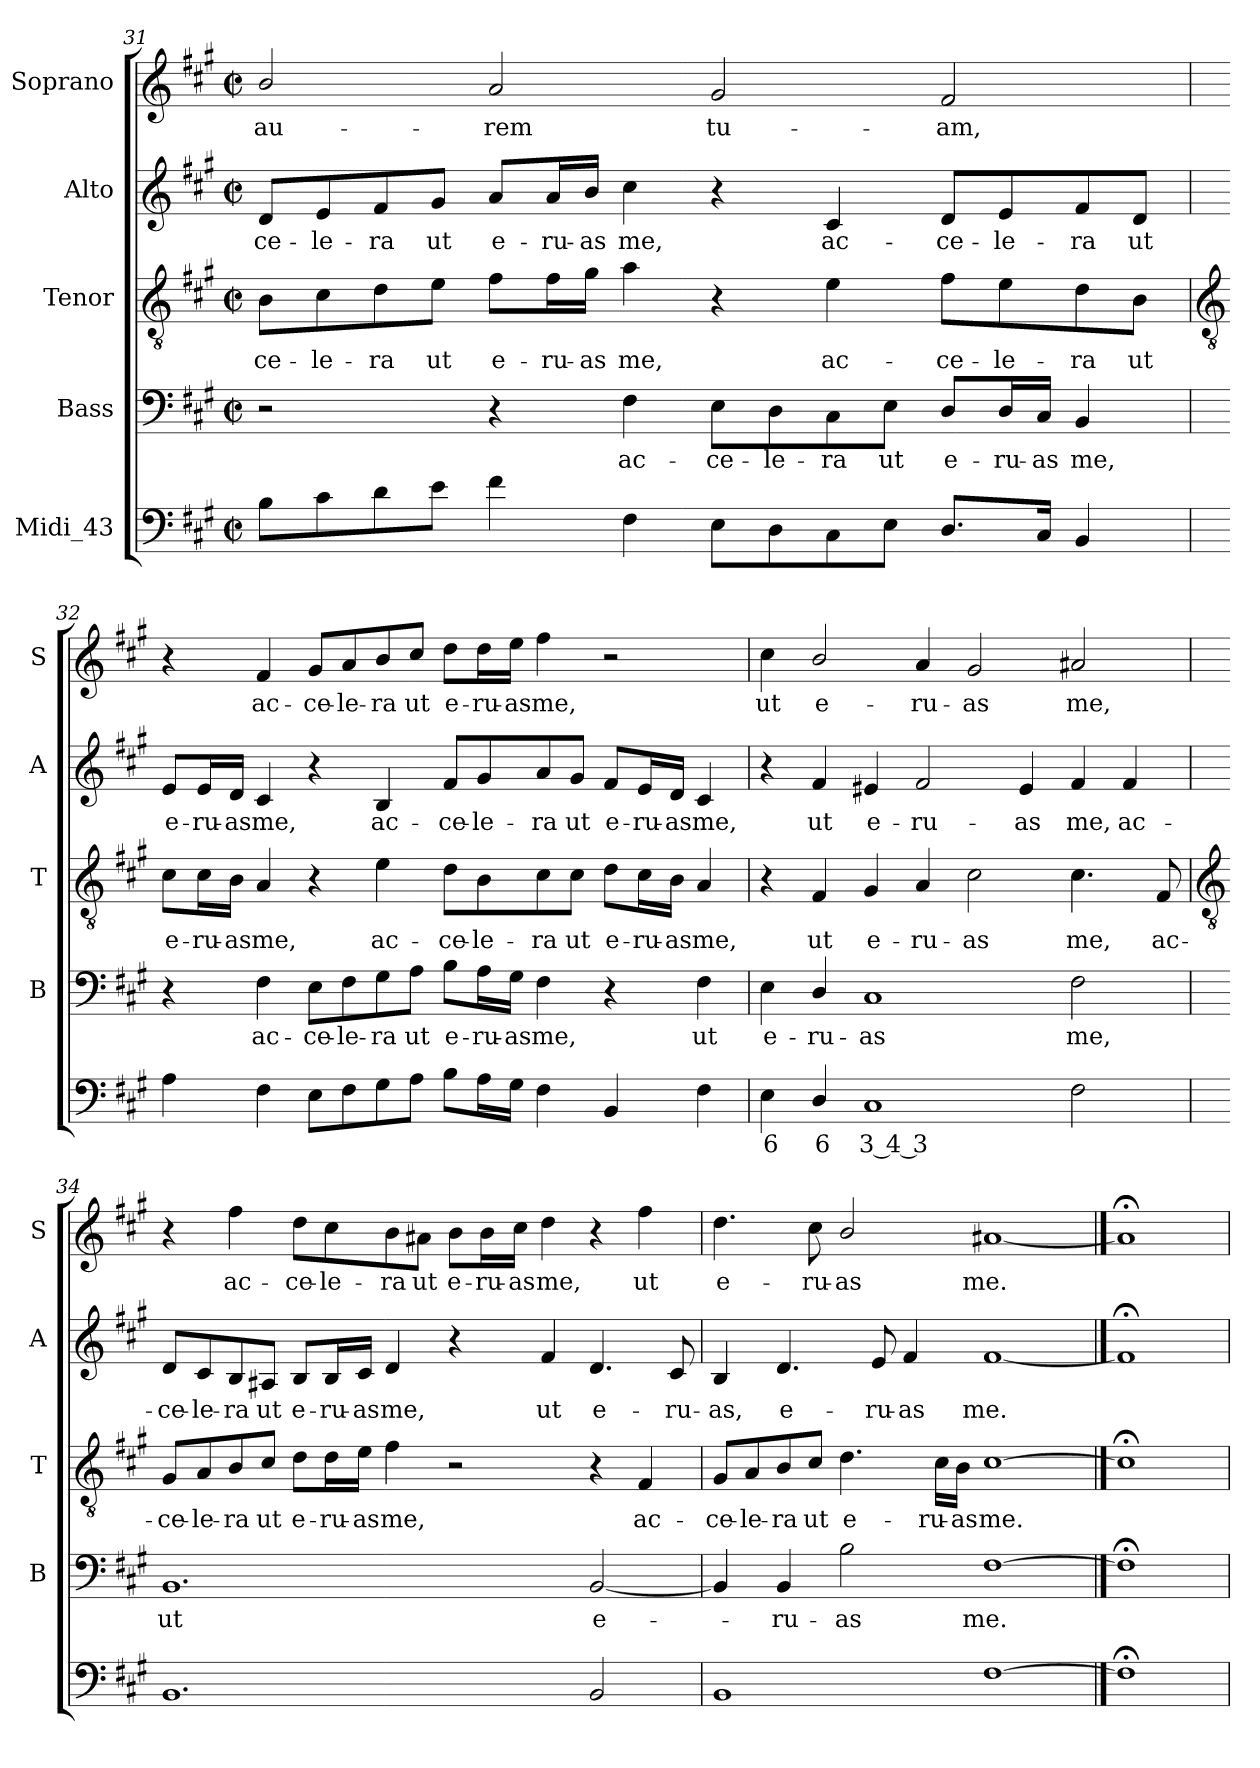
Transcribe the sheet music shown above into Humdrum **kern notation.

**kern	**text	**kern	**text	**kern	**text	**kern	**text	**kern	**text
*part5	*part5	*part4	*part4	*part3	*part3	*part2	*part2	*part1	*part1
*staff5	*staff5	*staff4	*staff4	*staff3	*staff3	*staff2	*staff2	*staff1	*staff1
*I"Midi_43	*	*I"Bass	*	*I"Tenor	*	*I"Alto	*	*I"Soprano	*
*	*	*I'B	*	*I'T	*	*I'A	*	*I'S	*
*clefF4	*	*clefF4	*	*clefGv2	*	*clefG2	*	*clefG2	*
*k[f#c#g#]	*	*k[f#c#g#]	*	*k[f#c#g#]	*	*k[f#c#g#]	*	*k[f#c#g#]	*
*A:	*	*A:	*	*A:	*	*A:	*	*A:	*
*M4/2	*	*M4/2	*	*M4/2	*	*M4/2	*	*M4/2	*
*met(c|)	*	*met(c|)	*	*met(c|)	*	*met(c|)	*	*met(c|)	*
=31	=31	=31	=31	=31	=31	=31	=31	=31	=31
!	!	!	!	!	!LO:LY:b	!	!LO:LY:b	!	!LO:LY:b
8BL	.	2r	.	8B\L	-ce-	8d/L	-ce-	2b/	au-
!	!	!	!	!	!LO:LY:b	!	!LO:LY:b	!	!
8c#	.	.	.	8c#\	-le-	8e/	-le-	.	.
!	!	!	!	!	!LO:LY:b	!	!LO:LY:b	!	!
8d	.	.	.	8d\	-ra	8f#/	-ra	.	.
!	!	!	!	!	!LO:LY:b	!	!LO:LY:b	!	!
8eJ	.	.	.	8e\J	ut	8g#/J	ut	.	.
!	!	!	!	!	!LO:LY:b	!	!LO:LY:b	!	!LO:LY:b
4f#	.	4r	.	8f#\L	e-	8a/L	e-	2a	-rem
!	!	!	!	!	!LO:LY:b	!	!LO:LY:b	!	!
.	.	.	.	16f#\L	-ru-	16a/L	-ru-	.	.
!	!	!	!	!	!LO:LY:b	!	!LO:LY:b	!	!
.	.	.	.	16g#\JJ	-as	16b/JJ	-as	.	.
!	!	!	!LO:LY:b	!	!LO:LY:b	!	!LO:LY:b	!	!
4F#	.	4F#	ac-	4a	me,	4cc#\	me,	.	.
!	!	!	!LO:LY:b	!	!	!	!	!	!LO:LY:b
8EL	.	8E\L	-ce-	4r	.	4r	.	2g#	tu-
!	!	!	!LO:LY:b	!	!	!	!	!	!
8D	.	8D\	-le-	.	.	.	.	.	.
!	!	!	!LO:LY:b	!	!LO:LY:b	!	!LO:LY:b	!	!
8C#	.	8C#\	-ra	4e	ac-	4c#	ac-	.	.
!	!	!	!LO:LY:b	!	!	!	!	!	!
8EJ	.	8E\J	ut	.	.	.	.	.	.
!	!	!	!LO:LY:b	!	!LO:LY:b	!	!LO:LY:b	!	!LO:LY:b
8.DL	.	8D/L	e-	8f#\L	-ce-	8d/L	-ce-	2f#	-am,
!	!	!	!LO:LY:b	!	!LO:LY:b	!	!LO:LY:b	!	!
.	.	16D/L	-ru-	8e\	-le-	8e/	-le-	.	.
!	!	!	!LO:LY:b	!	!	!	!	!	!
16C#J	.	16C#/JJ	-as	.	.	.	.	.	.
!	!	!	!LO:LY:b	!	!LO:LY:b	!	!LO:LY:b	!	!
4BB	.	4BB	me,	8d\	-ra	8f#/	-ra	.	.
!	!	!	!	!	!LO:LY:b	!	!LO:LY:b	!	!
.	.	.	.	8B\J	ut	8d/J	ut	.	.
!!LO:LB:g=z
=32	=32	=32	=32	=32	=32	=32	=32	=32	=32
*	*	*	*	*clefGv2	*	*	*	*	*
!	!	!	!	!	!LO:LY:b	!	!LO:LY:b	!	!
4A	.	4r	.	8c#\L	e-	8e/L	e-	4r	.
!	!	!	!	!	!LO:LY:b	!	!LO:LY:b	!	!
.	.	.	.	16c#\L	-ru-	16e/L	-ru-	.	.
!	!	!	!	!	!LO:LY:b	!	!LO:LY:b	!	!
.	.	.	.	16B\JJ	-as	16d/JJ	-as	.	.
!	!	!	!LO:LY:b	!	!LO:LY:b	!	!LO:LY:b	!	!LO:LY:b
4F#	.	4F#	ac-	4A	me,	4c#	me,	4f#	ac-
!	!	!	!LO:LY:b	!	!	!	!	!	!LO:LY:b
8EL	.	8E\L	-ce-	4r	.	4r	.	8g#/L	-ce-
!	!	!	!LO:LY:b	!	!	!	!	!	!LO:LY:b
8F#	.	8F#\	-le-	.	.	.	.	8a/	-le-
!	!	!	!LO:LY:b	!	!LO:LY:b	!	!LO:LY:b	!	!LO:LY:b
8G#	.	8G#\	-ra	4e	ac-	4B	ac-	8b/	-ra
!	!	!	!LO:LY:b	!	!	!	!	!	!LO:LY:b
8AJ	.	8A\J	ut	.	.	.	.	8cc#/J	ut
!	!	!	!LO:LY:b	!	!LO:LY:b	!	!LO:LY:b	!	!LO:LY:b
8BL	.	8B\L	e-	8d\L	-ce-	8f#/L	-ce-	8dd\L	e-
!	!	!	!LO:LY:b	!	!LO:LY:b	!	!LO:LY:b	!	!LO:LY:b
16AL	.	16A\L	-ru-	8B\	-le-	8g#/	-le-	16dd\L	-ru-
!	!	!	!LO:LY:b	!	!	!	!	!	!LO:LY:b
16G#JJ	.	16G#\JJ	-as	.	.	.	.	16ee\JJ	-as
!	!	!	!LO:LY:b	!	!LO:LY:b	!	!LO:LY:b	!	!LO:LY:b
4F#	.	4F#	me,	8c#\	-ra	8a/	-ra	4ff#	me,
!	!	!	!	!	!LO:LY:b	!	!LO:LY:b	!	!
.	.	.	.	8c#\J	ut	8g#/J	ut	.	.
!	!	!	!	!	!LO:LY:b	!	!LO:LY:b	!	!
4BB	.	4r	.	8d\L	e-	8f#/L	e-	2r	.
!	!	!	!	!	!LO:LY:b	!	!LO:LY:b	!	!
.	.	.	.	16c#\L	-ru-	16e/L	-ru-	.	.
!	!	!	!	!	!LO:LY:b	!	!LO:LY:b	!	!
.	.	.	.	16B\JJ	-as	16d/JJ	-as	.	.
!	!	!	!LO:LY:b	!	!LO:LY:b	!	!LO:LY:b	!	!
4F#	.	4F#	ut	4A	me,	4c#	me,	.	.
=33	=33	=33	=33	=33	=33	=33	=33	=33	=33
!	!LO:LY:b	!	!LO:LY:b	!	!	!	!	!	!LO:LY:b
4E\	6	4E\	e-	4r	.	4r	.	4cc#\	ut
!	!LO:LY:b	!	!LO:LY:b	!	!LO:LY:b	!	!LO:LY:b	!	!LO:LY:b
4D/	6	4D/	-ru-	4F#	ut	4f#	ut	2b/	e-
!	!LO:LY:b	!	!LO:LY:b	!	!LO:LY:b	!	!LO:LY:b	!	!
1C#	3 4 3	1C#	-as	4G#	e-	4e#X	e-	.	.
!	!	!	!	!	!LO:LY:b	!	!LO:LY:b	!	!LO:LY:b
.	.	.	.	4A	-ru-	2f#	-ru-	4a	-ru-
!	!	!	!	!	!LO:LY:b	!	!	!	!LO:LY:b
.	.	.	.	2c#\	-as	.	.	2g#	-as
!	!	!	!	!	!	!	!LO:LY:b	!	!
.	.	.	.	.	.	4e#	-as	.	.
!	!	!	!LO:LY:b	!	!LO:LY:b	!	!LO:LY:b	!	!LO:LY:b
2F#	.	2F#	me,	4.c#\	me,	4f#	me,	2a#X	me,
!	!	!	!	!	!	!	!LO:LY:b	!	!
.	.	.	.	.	.	4f#	ac-	.	.
!	!	!	!	!	!LO:LY:b	!	!	!	!
.	.	.	.	8F#	ac-	.	.	.	.
!!LO:LB:g=z
=34	=34	=34	=34	=34	=34	=34	=34	=34	=34
*	*	*	*	*clefGv2	*	*	*	*	*
!	!	!	!LO:LY:b	!	!LO:LY:b	!	!LO:LY:b	!	!
1.BB	.	1.BB	ut	8G#/L	-ce-	8d/L	-ce-	4r	.
!	!	!	!	!	!LO:LY:b	!	!LO:LY:b	!	!
.	.	.	.	8A/	-le-	8c#/	-le-	.	.
!	!	!	!	!	!LO:LY:b	!	!LO:LY:b	!	!LO:LY:b
.	.	.	.	8B/	-ra	8B/	-ra	4ff#	ac-
!	!	!	!	!	!LO:LY:b	!	!LO:LY:b	!	!
.	.	.	.	8c#/J	ut	8A#X/J	ut	.	.
!	!	!	!	!	!LO:LY:b	!	!LO:LY:b	!	!LO:LY:b
.	.	.	.	8d\L	e-	8B/L	e-	8dd\L	-ce-
!	!	!	!	!	!LO:LY:b	!	!LO:LY:b	!	!LO:LY:b
.	.	.	.	16d\L	-ru-	16B/L	-ru-	8cc#\	-le-
!	!	!	!	!	!LO:LY:b	!	!LO:LY:b	!	!
.	.	.	.	16e\JJ	-as	16c#/JJ	-as	.	.
!	!	!	!	!	!LO:LY:b	!	!LO:LY:b	!	!LO:LY:b
.	.	.	.	4f#	me,	4d	me,	8b\	-ra
!	!	!	!	!	!	!	!	!	!LO:LY:b
.	.	.	.	.	.	.	.	8a#X\J	ut
!	!	!	!	!	!	!	!	!	!LO:LY:b
.	.	.	.	2r	.	4r	.	8b\L	e-
!	!	!	!	!	!	!	!	!	!LO:LY:b
.	.	.	.	.	.	.	.	16b\L	-ru-
!	!	!	!	!	!	!	!	!	!LO:LY:b
.	.	.	.	.	.	.	.	16cc#\JJ	-as
!	!	!	!	!	!	!	!LO:LY:b	!	!LO:LY:b
.	.	.	.	.	.	4f#	ut	4dd	me,
!	!	!	!LO:LY:b	!	!	!	!LO:LY:b	!	!
2BB	.	[2BB	e-	4r	.	4.d	e-	4r	.
!	!	!	!	!	!LO:LY:b	!	!	!	!LO:LY:b
.	.	.	.	4F#	ac-	.	.	4ff#	ut
!	!	!	!	!	!	!	!LO:LY:b	!	!
.	.	.	.	.	.	8c#	-ru-	.	.
=35	=35	=35	=35	=35	=35	=35	=35	=35	=35
!	!	!	!	!	!LO:LY:b	!	!LO:LY:b	!	!LO:LY:b
1BB	.	4BB]	.	8G#/L	-ce-	4B	-as,	4.dd	e-
!	!	!	!	!	!LO:LY:b	!	!	!	!
.	.	.	.	8A/	-le-	.	.	.	.
!	!	!	!LO:LY:b	!	!LO:LY:b	!	!LO:LY:b	!	!
.	.	4BB	ru-	8B/	-ra	4.d	e-	.	.
!	!	!	!	!	!LO:LY:b	!	!	!	!LO:LY:b
.	.	.	.	8c#/J	ut	.	.	8cc#\	-ru-
!	!	!	!LO:LY:b	!	!LO:LY:b	!	!	!	!LO:LY:b
.	.	2B	-as	4.d	e-	.	.	2b/	-as
!	!	!	!	!	!	!	!LO:LY:b	!	!
.	.	.	.	.	.	8e	-ru-	.	.
!	!	!	!	!	!	!	!LO:LY:b	!	!
.	.	.	.	.	.	4f#	-as	.	.
!	!	!	!	!	!LO:LY:b	!	!	!	!
.	.	.	.	16c#\LL	-ru-	.	.	.	.
!	!	!	!	!	!LO:LY:b	!	!	!	!
.	.	.	.	16B\JJ	-as	.	.	.	.
!	!	!	!LO:LY:b	!	!LO:LY:b	!	!LO:LY:b	!	!LO:LY:b
[1F#	.	[1F#	me.	[1c#	me.	[1f#	me.	[1a#X	me.
==36	==36	==36	==36	==36	==36	==36	==36	==36	==36
1F#;<]	.	1F#;<]	.	1c#;<]	.	1f#;<]	.	1a#;<]	.
=	=	=	=	=	=	=	=	=	=
*-	*-	*-	*-	*-	*-	*-	*-	*-	*-
